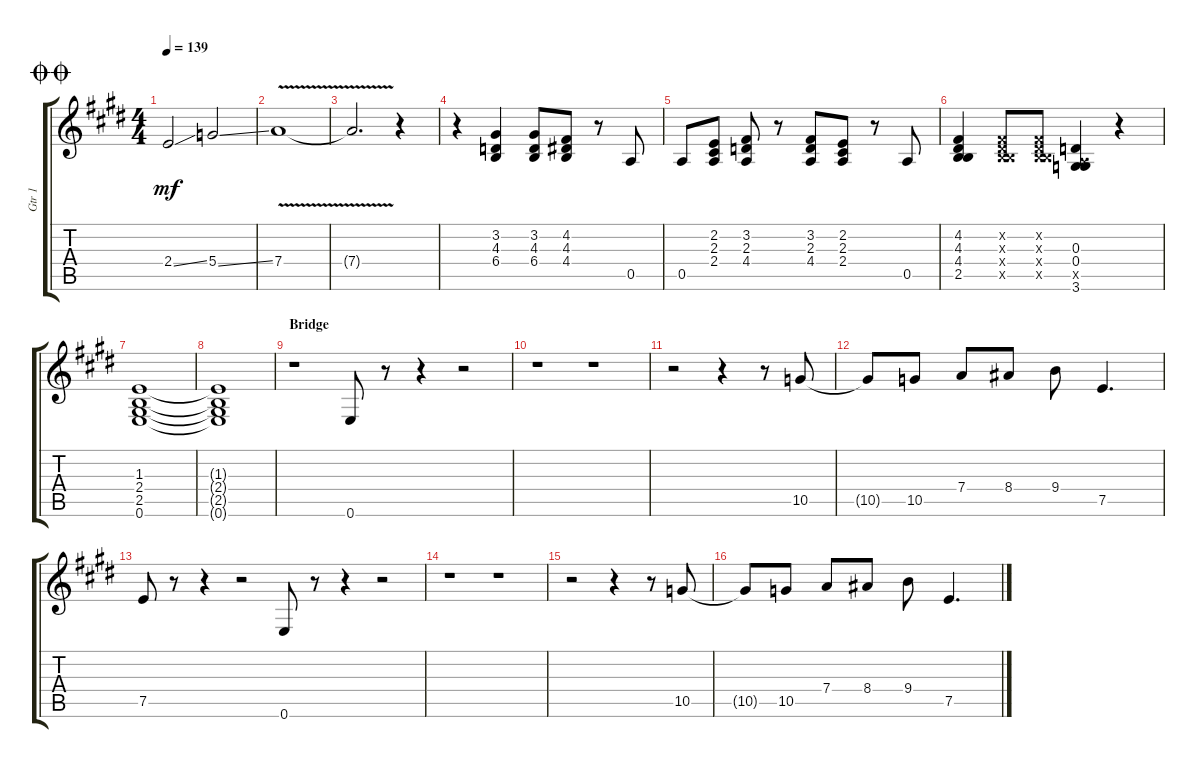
\track ("Gtr 1" "Gtr 1") {instrument acousticgrandpiano}
\staff {score tabs}
\tuning (E4 B3 G3 D4 A3 E3) {hide}
\ts (4 4)
\jump doublecoda
\tempo 139
\clef g2
\ks e
2.4{ss}.2{dy mf} 5.4{ss}.2 |
7.4{v}.1 |
7.4{v t}.2{d} r.4 |
r.4 (3.2 4.3 6.4).4 (3.2 4.3 6.4).8 (4.2 4.3 4.4).8 r.8 0.5.8 |
0.5.8 (2.2 2.3 2.4).8 (3.2 2.3 4.4).8 r.8 (3.2 2.3 4.4).8 (2.2 2.3 2.4).8 r.8 0.5.8 |
(4.2 4.3 4.4 2.5).4 (4.2{x} 4.3{x} 4.4{x} 2.5{x}).8 (4.2{x} 4.3{x} 4.4{x} 2.5{x}).8 (0.3 0.4 0.5{x} 3.6).4 r.4 |
(1.3 2.4 2.5 0.6).1 |
(1.3{t} 2.4{t} 2.5{t} 0.6{t}).1 |
\section ("" "Bridge")
r.1 0.6.8 r.8 r.4 r.2 |
r.1 r.1 |
r.2 r.4 r.8 10.5.8 |
10.5{t}.8 10.5.8 7.4.8 8.4.8 9.4.8 7.5.4{d} |
7.5.8 r.8 r.4 r.2 0.6.8 r.8 r.4 r.2 |
r.1 r.1 |
r.2 r.4 r.8 10.5.8 |
10.5{t}.8 10.5.8 7.4.8 8.4.8 9.4.8 7.5.4{d}
